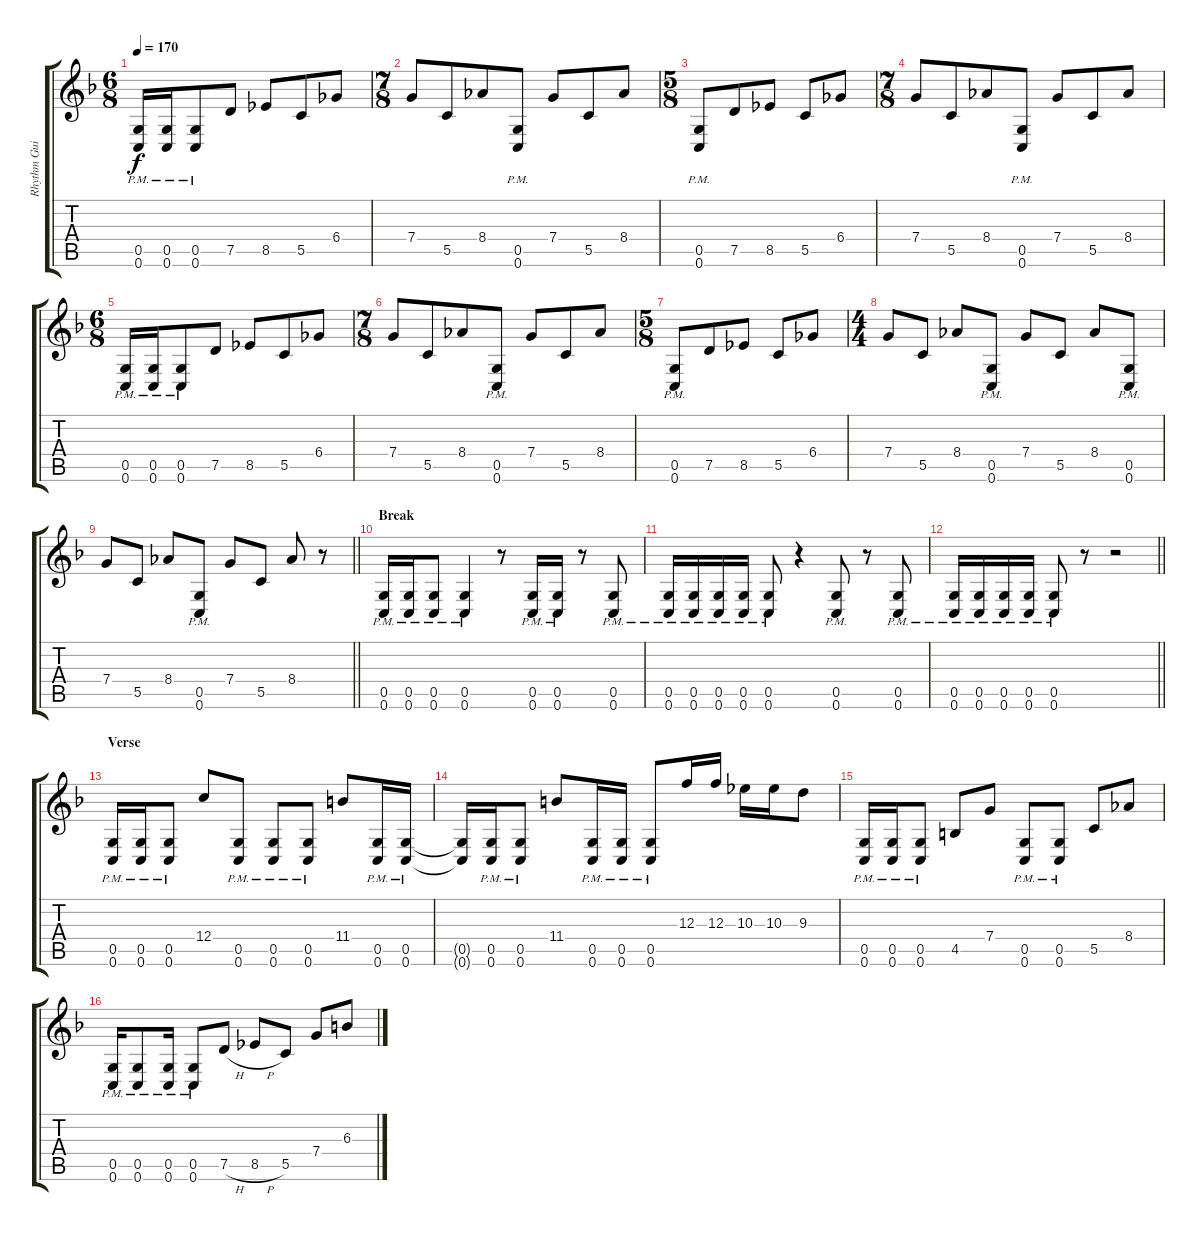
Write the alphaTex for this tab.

\track ("Rhythm Guitar" "Rhythm Gui") {instrument distortionguitar}
\staff {score tabs}
\tuning (D4 A3 F3 C3 G2 C2) {hide}
\ts (6 8)
\tempo 170
\clef g2
\ks dminor
(0.5{pm} 0.6{pm}).16{dy f} (0.5{pm} 0.6{pm}).16 (0.5{pm} 0.6{pm}).8 7.5.8 8.5.8 5.5.8 6.4.8 |
\ts (7 8)
7.4.8 5.5.8 8.4.8 (0.5{pm} 0.6{pm}).8 7.4.8 5.5.8 8.4.8 |
\ts (5 8)
(0.5{pm} 0.6{pm}).8 7.5.8 8.5.8 5.5.8 6.4.8 |
\ts (7 8)
7.4.8 5.5.8 8.4.8 (0.5{pm} 0.6{pm}).8 7.4.8 5.5.8 8.4.8 |
\ts (6 8)
(0.5{pm} 0.6{pm}).16 (0.5{pm} 0.6{pm}).16 (0.5{pm} 0.6{pm}).8 7.5.8 8.5.8 5.5.8 6.4.8 |
\ts (7 8)
7.4.8 5.5.8 8.4.8 (0.5{pm} 0.6{pm}).8 7.4.8 5.5.8 8.4.8 |
\ts (5 8)
(0.5{pm} 0.6{pm}).8 7.5.8 8.5.8 5.5.8 6.4.8 |
\ts (4 4)
7.4.8 5.5.8 8.4.8 (0.5{pm} 0.6{pm}).8 7.4.8 5.5.8 8.4.8 (0.5{pm} 0.6{pm}).8 |
\barLineRight lightlight
7.4.8 5.5.8 8.4.8 (0.5{pm} 0.6{pm}).8 7.4.8 5.5.8 8.4.8 r.8 |
\section ("" "Break")
(0.5{pm} 0.6{pm}).16 (0.5{pm} 0.6{pm}).16 (0.5{pm} 0.6{pm}).8 (0.5{pm} 0.6{pm}).4 r.8 (0.5{pm} 0.6{pm}).16 (0.5{pm} 0.6{pm}).16 r.8 (0.5{pm} 0.6{pm}).8 |
(0.5{pm} 0.6{pm}).16 (0.5{pm} 0.6{pm}).16 (0.5{pm} 0.6{pm}).16 (0.5{pm} 0.6{pm}).16 (0.5{pm} 0.6{pm}).8 r.4 (0.5{pm} 0.6{pm}).8 r.8 (0.5{pm} 0.6{pm}).8 |
\barLineRight lightlight
(0.5{pm} 0.6{pm}).16 (0.5{pm} 0.6{pm}).16 (0.5{pm} 0.6{pm}).16 (0.5{pm} 0.6{pm}).16 (0.5{pm} 0.6{pm}).8 r.8 r.2 |
\section ("" "Verse")
(0.5{pm} 0.6{pm}).16 (0.5{pm} 0.6{pm}).16 (0.5{pm} 0.6{pm}).8 12.4.8 (0.5{pm} 0.6{pm}).8 (0.5{pm} 0.6{pm}).8 (0.5{pm} 0.6{pm}).8 11.4.8 (0.5{pm} 0.6{pm}).16 (0.5{pm} 0.6{pm}).16 |
(0.5{t} 0.6{t}).16 (0.5{pm} 0.6{pm}).16 (0.5{pm} 0.6{pm}).8 11.4.8 (0.5{pm} 0.6{pm}).16 (0.5{pm} 0.6{pm}).16 (0.5{pm} 0.6{pm}).8 12.3.16 12.3.16 10.3.16 10.3.16 9.3.8 |
(0.5{pm} 0.6{pm}).16 (0.5{pm} 0.6{pm}).16 (0.5{pm} 0.6{pm}).8 4.5.8 7.4.8 (0.5{pm} 0.6{pm}).8 (0.5{pm} 0.6{pm}).8 5.5.8 8.4.8 |
(0.5{pm} 0.6{pm}).16 (0.5{pm} 0.6{pm}).8 (0.5{pm} 0.6{pm}).16 (0.5{pm} 0.6{pm}).8 7.5{h}.8 8.5{h}.8 5.5.8 7.4.8 6.3.8
